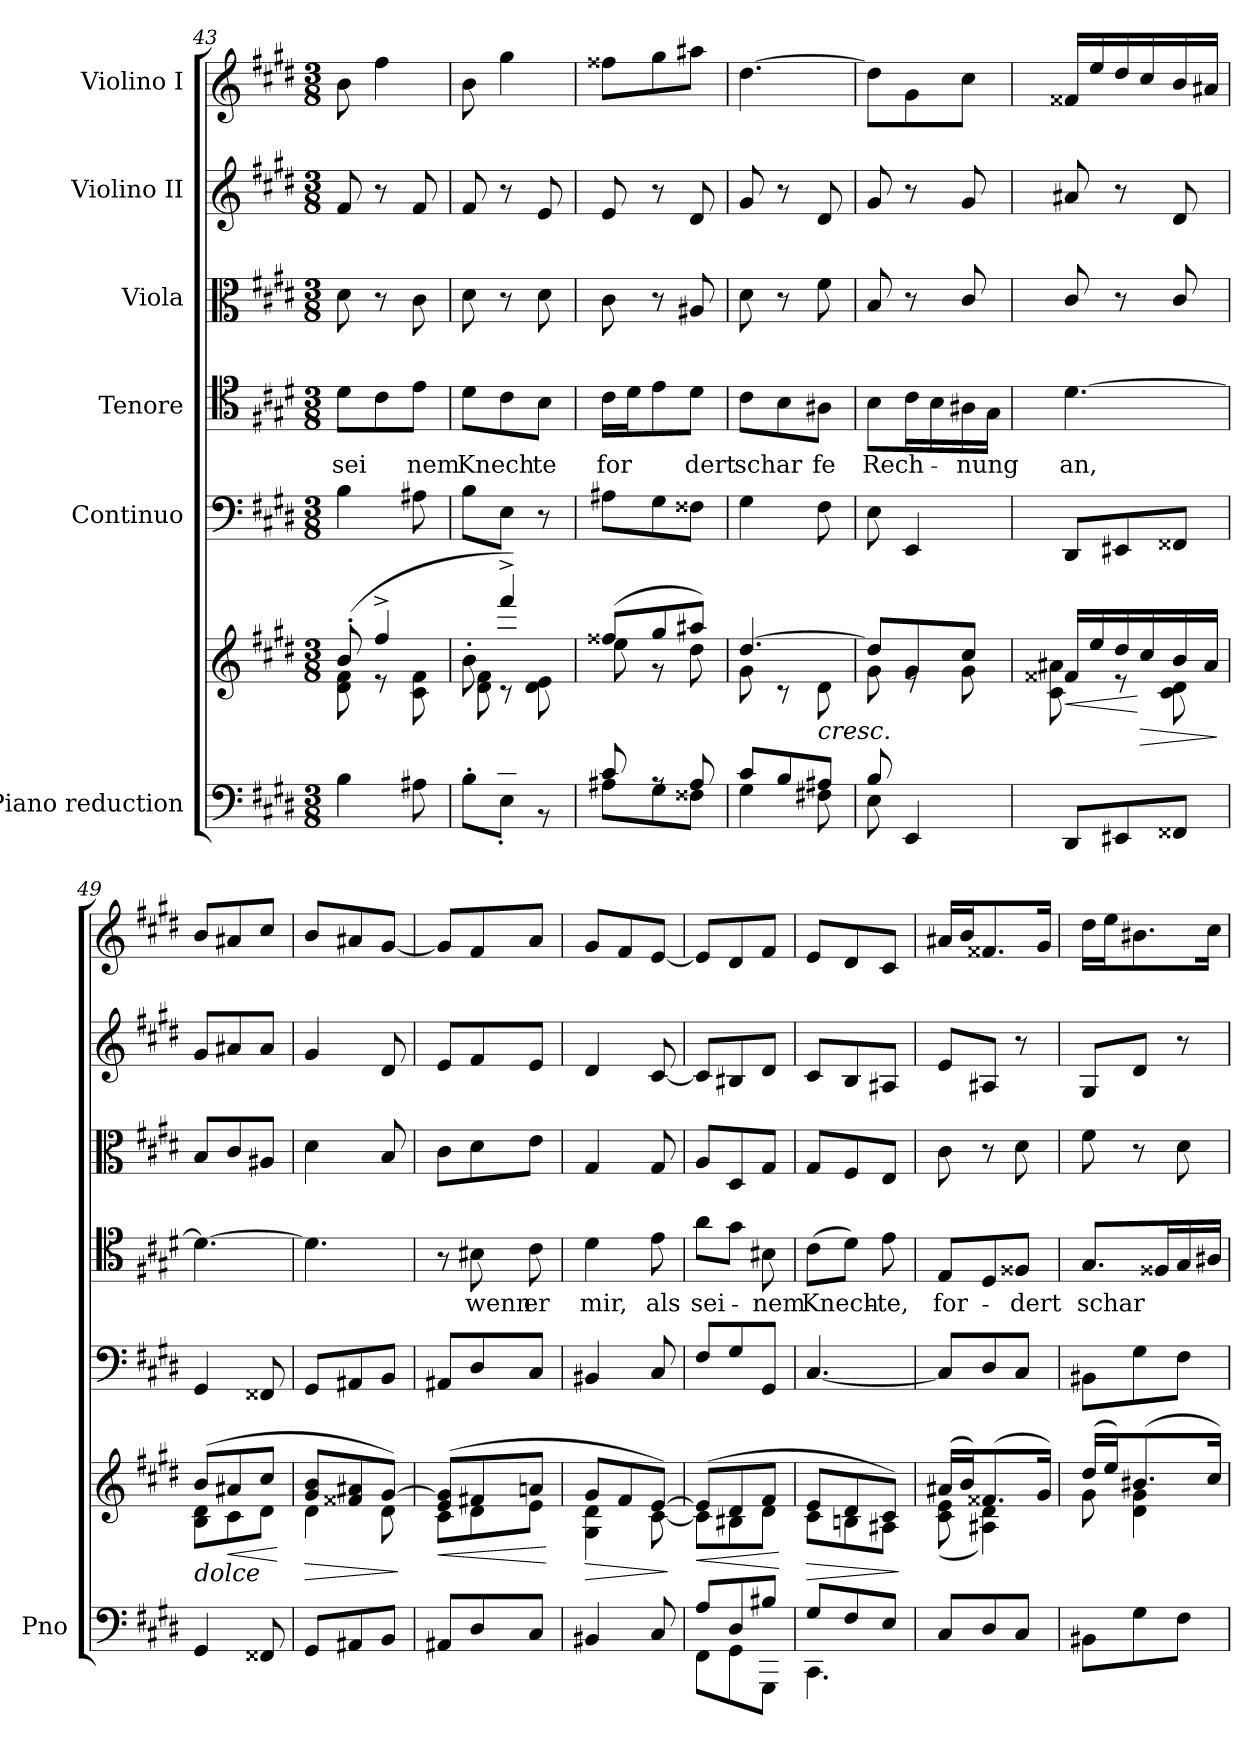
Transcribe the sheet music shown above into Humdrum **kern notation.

**kern	**kern	**dynam	**kern	**kern	**text	**kern	**kern	**kern
*part6	*part6	*part6	*part5	*part4	*part4	*part3	*part2	*part1
*staff7	*staff6	*staff6/7	*staff5	*staff4	*staff4	*staff3	*staff2	*staff1
*I"Piano reduction	*	*	*I"Continuo	*I"Tenore	*	*I"Viola	*I"Violino II	*I"Violino I
*I'Pno	*	*	*	*	*	*	*	*
*clefF4	*clefG2	*	*clefF4	*clefC4	*	*clefC3	*clefG2	*clefG2
*k[f#c#g#d#]	*k[f#c#g#d#]	*	*k[f#c#g#d#]	*k[f#c#g#d#]	*	*k[f#c#g#d#]	*k[f#c#g#d#]	*k[f#c#g#d#]
*M3/8	*M3/8	*	*M3/8	*M3/8	*	*M3/8	*M3/8	*M3/8
=43	=43	=43	=43	=43	=43	=43	=43	=43
*	*^	*	*	*	*	*	*	*
!	!	!	!	!	!	!LO:LY:b	!	!	!
4B\	(>8b'/	8d#\ 8f#\	.	4B\	8d#\L	sei	8d#\	8f#/	8b\
.	4ff#^/	8r	.	.	8c#\	.	8r	8r	4ff#\
!	!	!	!	!	!	!LO:LY:b	!	!	!
8A#X\	.	8c#\ 8f#\	.	8A#X\	8e\J	nem	8c#\	8f#/	.
=44	=44	=44	=44	=44	=44	=44	=44	=44	=44
*^	*	*^	*	*	*	*	*	*	*
!	!	!	!	!	!	!	!	!LO:LY:b	!	!	!
8ryy	8B'\L	8b'\	8ryy	8d#\ 8f#\L	.	8B\L	8d#\L	Knech	8d#\	8f#/	8b\
8c#/	8E'\J	4fff#^/)	8r	4ryy	.	8E\J	8c#\	.	8r	8r	4gg#\
!	!	!	!	!	!	!	!	!LO:LY:b	!	!	!
8B/J	8r	.	8d#\ 8e\	.	.	8r	8B\J	te	8d#\	8e/	.
*	*	*	*v	*v	*	*	*	*	*	*	*
=45	=45	=45	=45	=45	=45	=45	=45	=45	=45	=45
!	!	!	!	!	!	!	!LO:LY:b	!	!	!
8c#/	8A#X\L	(>8ff##X/L	8ee\	.	8A#X\L	16c#\LL	for	8c#\	8e/	8ff##X\L
.	.	.	.	.	.	16d#\J	.	.	.	.
8rA	8G#\	8gg#/	8r	.	8G#\	8e\	.	8r	8r	8gg#\
!	!	!	!	!	!	!	!LO:LY:b	!	!	!
8A#/	8F##X\J	8aa#X/J)	8dd#\	.	8F##X\J	8d#\J	dert	8A#X/	8d#/	8aa#X\J
=46	=46	=46	=46	=46	=46	=46	=46	=46	=46	=46
!	!	!	!	!	!	!	!LO:LY:b	!	!	!
8c#/L	4G#\	[4.dd#/	8g#\	.	4G#\	8c#\L	schar	8d#\	8g#/	[4.dd#\
8B/	.	.	8r	.	.	8B\	.	8r	8r	.
!	!	!	!LO:TX:b:i:t=cresc.	!	!	!	!	!	!	!
!	!	!	!	!	!	!	!LO:LY:b	!	!	!
8A#X/J	8F#X\	.	8d#\	.	8F#\	8A#X\J	fe	8f#\	8d#/	.
=47	=47	=47	=47	=47	=47	=47	=47	=47	=47	=47
!	!	!	!	!	!	!	!LO:LY:b	!	!	!
8B/	8E\	8dd#/L]	8g#\	.	8E\	8B\L	Rech-	8B/	8g#/	8dd#\L]
4EE/	4ryy	8g#/	8re	.	4EE/	16c#\L	.	8r	8r	8g#\
.	.	.	.	.	.	16B\	.	.	.	.
!	!	!	!	!	!	!	!LO:LY:b	!	!	!
.	.	8cc#/J	8g#\	.	.	16A#X\	-nung	8c#/	8g#/	8cc#\J
.	.	.	.	.	.	16G#\JJ	.	.	.	.
*v	*v	*	*	*	*	*	*	*	*	*
=48	=48	=48	=48	=48	=48	=48	=48	=48	=48
!	!	!	!LO:HP:b	!	!	!LO:LY:b	!	!	!
8DD#/L	16f##X/LL	8c#\ 8a#X\	<	8DD#/L	[4.d#\	an,	8c#/	8a#X/	16f##X/LL
.	16ee/	.	.	.	.	.	.	.	16ee/
8EE#X/	16dd#/	8r	.	8EE#X/	.	.	8r	8r	16dd#/
!	!	!	!LO:HP:n=1:b	!	!	!	!	!	!
.	16cc#/	.	[ >	.	.	.	.	.	16cc#/
8FF##X/J	16b/	8c#\ 8d#\	.	8FF##X/J	.	.	8c#/	8d#/	16b/
.	16a#/JJ	.	.	.	.	.	.	.	16a#X/JJ
*	*v	*v	*	*	*	*	*	*	*
.	.	]	.	.	.	.	.	.
!!LO:LB:g=z
=49	=49	=49	=49	=49	=49	=49	=49	=49
*	*^	*	*	*	*	*	*	*
!	!LO:TX:b:i:t=dolce	!	!	!	!	!	!	!	!
4GG#/	(>8b/L	8B\ 8d#\L	.	4GG#/	4.d#\_	.	8B/L	8g#/L	8b/L
!	!	!	!LO:HP:b	!	!	!	!	!	!
.	8a#X/	8c#\	<	.	.	.	8c#/	8a#X/	8a#X/
8FF##X/	8cc#/J	8d#\J	.	8FF##X/	.	.	8A#X/J	8a#/J	8cc#/J
*	*v	*v	*	*	*	*	*	*	*
.	.	[	.	.	.	.	.	.
=50	=50	=50	=50	=50	=50	=50	=50	=50
!	!	!LO:HP:b	!	!	!LO:LY:b	!	!	!
*	*^	*	*	*	*	*	*	*
8GG#/L	8g#/ 8b/L	4d#\	>	8GG#/L	4.d#\]	_	4d#\	4g#/	8b/L
8AA#X/	8f##X/ 8a#X/	.	.	8AA#X/	.	.	.	.	8a#X/
8BB/J	[8g#/J)	8d#\	.	8BB/J	.	.	8B/	8d#/	[8g#/J
*	*v	*v	*	*	*	*	*	*	*
.	.	]	.	.	.	.	.	.
=51	=51	=51	=51	=51	=51	=51	=51	=51
!	!	!LO:HP:b	!	!	!	!	!	!
*	*^	*	*	*	*	*	*	*
8AA#X/L	(>8e/ 8g#/]L	8c#\L	<	8AA#X/L	8r	.	8c#\L	8e/L	8g#/L]
!	!	!	!	!	!	!LO:LY:b	!	!	!
8D#/	8f#X/	8d#\	.	8D#/	8B#X\	wenn	8d#\	8f#/	8f#/
!	!	!	!	!	!	!LO:LY:b	!	!	!
8C#/J	8an/J	8e\J	.	8C#/J	8c#\	er	8e\J	8e/J	8a/J
*	*v	*v	*	*	*	*	*	*	*
.	.	[	.	.	.	.	.	.
=52	=52	=52	=52	=52	=52	=52	=52	=52
!	!	!LO:HP:b	!	!	!LO:LY:b	!	!	!
*	*^	*	*	*	*	*	*	*
4BB#X/	8g#/L	4G#\ 4d#\	>	4BB#X/	4d#\	mir,	4G#/	4d#/	8g#/L
.	8f#/	.	.	.	.	.	.	.	8f#/
!	!	!	!	!	!	!LO:LY:b	!	!	!
8C#/	[8e/J)	[8c#\	.	8C#/	8e\	als	8G#/	[8c#/	[8e/J
*	*v	*v	*	*	*	*	*	*	*
.	.	]	.	.	.	.	.	.
=53	=53	=53	=53	=53	=53	=53	=53	=53
*^	*	*	*	*	*	*	*	*
!	!	!	!LO:HP:b	!	!	!LO:LY:b	!	!	!
*	*	*^	*	*	*	*	*	*	*
8A/L	8FF#\L	(>8e/L]	8c#\L]	<	8F#/L	8a\L	sei-	8A/L	8c#/L]	8e/L]
8D#/	8GG#\	8d#/	8B#X\	.	8G#/	8g#\J	.	8D#/	8B#X/	8d#/
!	!	!	!	!	!	!	!LO:LY:b	!	!	!
8B#X/J	8GGG#\J	8f#/J	8d#\J	.	8GG#/J	8B#X\	-nem	8G#/J	8d#/J	8f#/J
*v	*v	*	*	*	*	*	*	*	*	*
*	*v	*v	*	*	*	*	*	*	*
.	.	[	.	.	.	.	.	.
=54	=54	=54	=54	=54	=54	=54	=54	=54
*^	*	*	*	*	*	*	*	*
!	!	!	!LO:HP:b	!	!	!LO:LY:b	!	!	!
*	*	*^	*	*	*	*	*	*	*
8G#/L	4.CC#\	8e/L	8c#\L	>	[4.C#/	(>8c#\L	Knech-	8G#/L	8c#/L	8e/L
8F#/	.	8d#/	8Bn\	.	.	8d#\J)	.	8F#/	8B/	8d#/
!	!	!	!	!	!	!	!LO:LY:b	!	!	!
8E/J	.	8c#/J)	8A#X\J	.	.	8e\	-te,	8E/J	8A#X/J	8c#/J
*v	*v	*	*	*	*	*	*	*	*	*
*	*v	*v	*	*	*	*	*	*	*
.	.	]	.	.	.	.	.	.
=55	=55	=55	=55	=55	=55	=55	=55	=55
*	*^	*	*	*	*	*	*	*
!	!	!	!	!	!	!LO:LY:b	!	!	!
8C#/L	(>16a#X/LL	(<8c#\ 8e\	.	8C#/L]	8E/L	for-	8c#\	8e/L	16a#X/LL
.	16b/J)	.	.	.	.	.	.	.	16b/J
8D#/	(>8.f##X/	4A#X\ 4d#\)	.	8D#/	8D#/	.	8r	8A#X/J	8.f##X/
!	!	!	!	!	!	!LO:LY:b	!	!	!
8C#/J	.	.	.	8C#/J	8F##X/J	-dert	8d#\	8r	.
.	16g#/Jk)	.	.	.	.	.	.	.	16g#/Jk
=56	=56	=56	=56	=56	=56	=56	=56	=56	=56
!	!	!	!	!	!	!LO:LY:b	!	!	!
8BB#X\L	(>16dd#/LL	8g#\	.	8BB#X\L	8.G#/L	schar	8f#\	8G#/L	16dd#\LL
.	16ee/J)	.	.	.	.	.	.	.	16ee\J
8G#\	(>8.b#X/	4d#\ 4g#\	.	8G#\	.	.	8r	8d#/J	8.b#X\
.	.	.	.	.	16F##X/L	.	.	.	.
8F#\J	.	.	.	8F#\J	16G#/	.	8d#\	8r	.
.	16cc#/Jk)	.	.	.	16A#X/JJ	.	.	.	16cc#\Jk
*	*v	*v	*	*	*	*	*	*	*
=	=	=	=	=	=	=	=	=
*-	*-	*-	*-	*-	*-	*-	*-	*-
